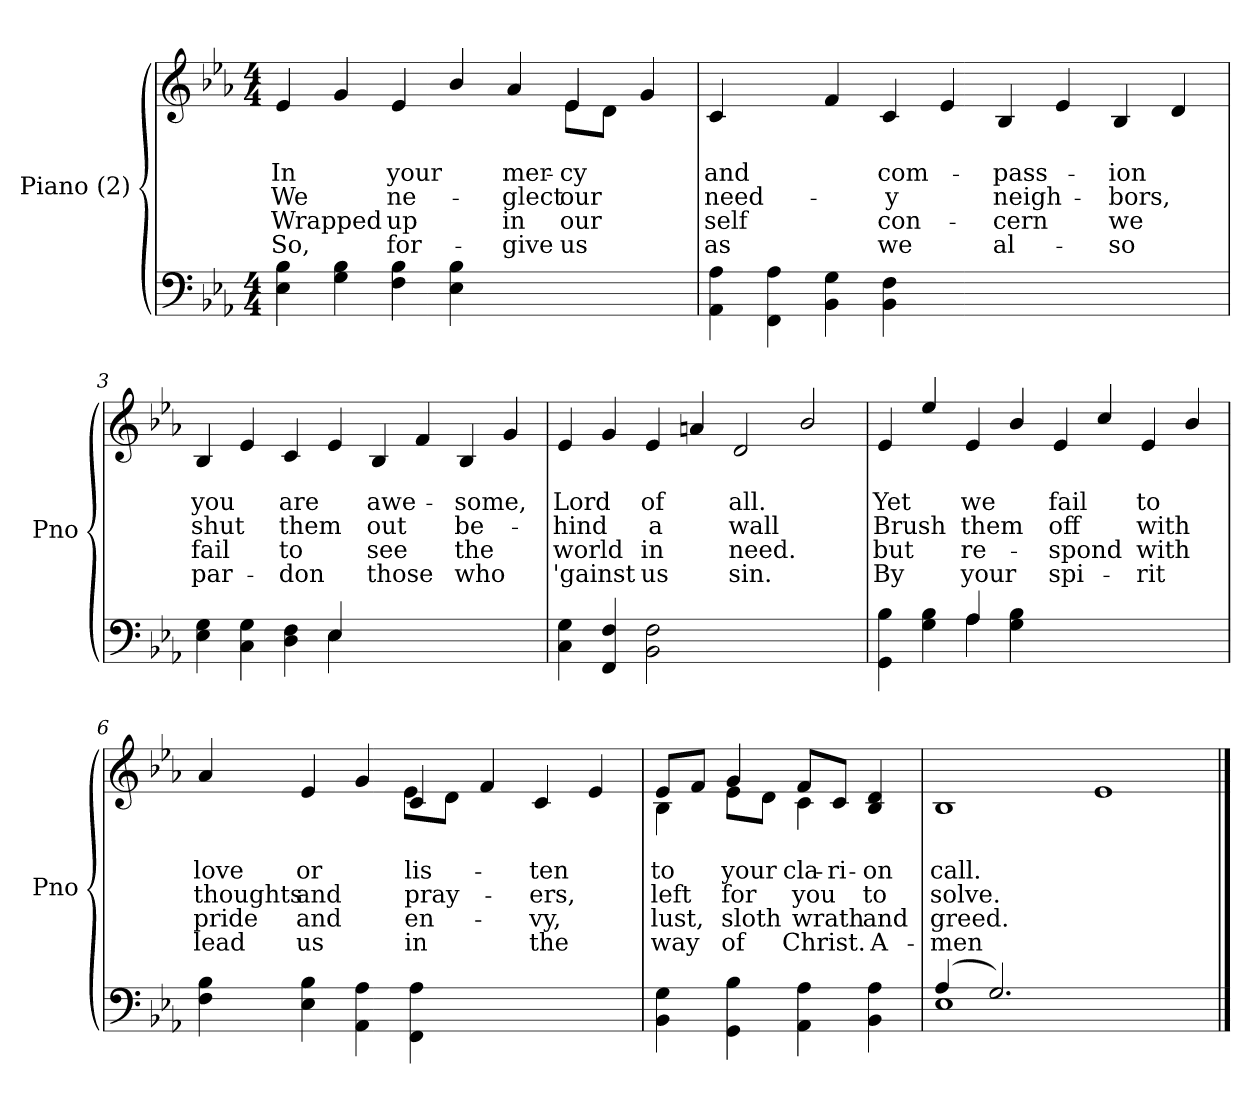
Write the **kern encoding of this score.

**kern	**kern	**text	**text	**text	**text	**text
*part2	*part1	*part1	*part1	*part1	*part1	*part1
*staff2	*staff1	*staff1	*staff1	*staff1	*staff1	*staff1
*I"Piano (2)	*I"Piano (2)	*	*	*	*	*
*I'Pno	*I'Pno	*	*	*	*	*
*clefF4	*clefG2	*	*	*	*	*
*k[b-e-a-]	*k[b-e-a-]	*	*	*	*	*
*M4/4	*M4/4	*	*	*	*	*
=1	=1	=1	=1	=1	=1	=1
!	!LO:TX:b:i:t=Verse	!	!	!	!	!
!	!	!LO:LY:b	!LO:LY:b	!LO:LY:b	!LO:LY:b	!LO:LY:b
*	*^	*	*	*	*	*
4E-\ 4B-\	4e-/	2.ryy	.	In	We	Wrapped	So,
4G\ 4B-\	4g/	.	.	.	.	.	.
!	!	!	!	!LO:LY:b	!LO:LY:b	!LO:LY:b	!LO:LY:b
4F\ 4B-\	4e-/	.	.	your	ne-	up	for-
4E-\ 4B-\	4b-/	4ryy	.	.	.	.	.
!	!	!	!	!LO:LY:b	!LO:LY:b	!LO:LY:b	!LO:LY:b
2.ryy	4a-/	4ryy	.	mer-	-glect	in	-give
!	!	!	!	!LO:LY:b	!LO:LY:b	!LO:LY:b	!LO:LY:b
.	4e-/	8e-\L	.	-cy	our	our	us
.	.	8d\J	.	.	.	.	.
.	4g/	4ryy	.	.	.	.	.
=2	=2	=2	=2	=2	=2	=2	=2
!	!	!	!	!LO:LY:b	!LO:LY:b	!LO:LY:b	!LO:LY:b
*	*v	*v	*	*	*	*	*
4AA-\ 4A-\	4c/	.	and	need-	self	as
4FF\ 4A-\	4ryy	.	.	.	.	.
4BB-\ 4G\	4f/	.	.	.	.	.
!	!	!	!LO:LY:b	!LO:LY:b	!LO:LY:b	!LO:LY:b
4BB-\ 4F\	4c/	.	com-	-y	con-	we
1ryy	4e-/	.	.	.	.	.
!	!	!	!LO:LY:b	!LO:LY:b	!LO:LY:b	!LO:LY:b
.	4B-/	.	-pass-	neigh-	-cern	al-
.	4e-/	.	.	.	.	.
!	!	!	!LO:LY:b	!LO:LY:b	!LO:LY:b	!LO:LY:b
.	4B-/	.	-ion	-bors,	we	-so
4ryy	4d/	.	.	.	.	.
=3	=3	=3	=3	=3	=3	=3
*^	*	*	*	*	*	*
!	!	!	!	!LO:LY:b	!LO:LY:b	!LO:LY:b	!LO:LY:b
4E-\ 4G\	2ryy	4B-/	.	you	shut	fail	par-
4C\ 4G\	.	4e-/	.	.	.	.	.
!	!	!	!	!LO:LY:b	!LO:LY:b	!LO:LY:b	!LO:LY:b
4D\ 4F\	4ryy	4c/	.	are	them	to	-don
4E-/	4E-\	4e-/	.	.	.	.	.
!	!	!	!	!LO:LY:b	!LO:LY:b	!LO:LY:b	!LO:LY:b
1ryy	1ryy	4B-/	.	awe-	out	see	those
.	.	4f/	.	.	.	.	.
!	!	!	!	!LO:LY:b	!LO:LY:b	!LO:LY:b	!LO:LY:b
.	.	4B-/	.	-some,	be-	the	who
.	.	4g/	.	.	.	.	.
*v	*v	*	*	*	*	*	*
=4	=4	=4	=4	=4	=4	=4
!	!	!	!LO:LY:b	!LO:LY:b	!LO:LY:b	!LO:LY:b
4C\ 4G\	4e-/	.	Lord	-hind	world	'gainst
4FF/ 4F/	4g/	.	.	.	.	.
!	!	!	!LO:LY:b	!LO:LY:b	!LO:LY:b	!LO:LY:b
2BB-\ 2F\	4e-/	.	of	a	in	us
.	4an/	.	.	.	.	.
!	!	!	!LO:LY:b	!LO:LY:b	!LO:LY:b	!LO:LY:b
1ryy	2d/	.	all.	wall	need.	sin.
.	2b-/	.	.	.	.	.
!!LO:LB:g=z
=5	=5	=5	=5	=5	=5	=5
*^	*	*	*	*	*	*
!	!	!	!	!LO:LY:b	!LO:LY:b	!LO:LY:b	!LO:LY:b
4GG\ 4B-\	2ryy	4e-/	.	Yet	Brush	but	By
4G\ 4B-\	.	4ee-/	.	.	.	.	.
!	!	!	!	!LO:LY:b	!LO:LY:b	!LO:LY:b	!LO:LY:b
4A-/	4A-\	4e-/	.	we	them	re-	your
4G\ 4B-\	4ryy	4b-/	.	.	.	.	.
!	!	!	!	!LO:LY:b	!LO:LY:b	!LO:LY:b	!LO:LY:b
1ryy	1ryy	4e-/	.	fail	off	-spond	spi-
.	.	4cc/	.	.	.	.	.
!	!	!	!	!LO:LY:b	!LO:LY:b	!LO:LY:b	!LO:LY:b
.	.	4e-/	.	to	with	with	-rit
.	.	4b-/	.	.	.	.	.
*v	*v	*	*	*	*	*	*
=6	=6	=6	=6	=6	=6	=6
!	!	!	!LO:LY:b	!LO:LY:b	!LO:LY:b	!LO:LY:b
*	*^	*	*	*	*	*
4F\ 4B-\	4a-/	2.ryy	.	love	thoughts	pride	lead
!	!	!	!	!LO:LY:b	!LO:LY:b	!LO:LY:b	!LO:LY:b
4E-\ 4B-\	4e-/	.	.	or	and	and	us
4AA-\ 4A-\	4g/	.	.	.	.	.	.
!	!	!	!	!LO:LY:b	!LO:LY:b	!LO:LY:b	!LO:LY:b
4FF\ 4A-\	4c/	8e-\L	.	lis-	pray-	en-	in
.	.	8d\J	.	.	.	.	.
2.ryy	4f/	4ryy	.	.	.	.	.
!	!	!	!	!LO:LY:b	!LO:LY:b	!LO:LY:b	!LO:LY:b
.	4c/	2ryy	.	-ten	-ers,	-vy,	the
.	4e-/	.	.	.	.	.	.
=7	=7	=7	=7	=7	=7	=7	=7
!	!	!	!	!LO:LY:b	!LO:LY:b	!LO:LY:b	!LO:LY:b
4BB-\ 4G\	8e-/L	4B-\	.	to	left	lust,	way
.	8f/J	.	.	.	.	.	.
!	!	!	!	!LO:LY:b	!LO:LY:b	!LO:LY:b	!LO:LY:b
4GG\ 4B-\	4g/	8e-\L	.	your	for	sloth	of
.	.	8d\J	.	.	.	.	.
!	!	!	!	!LO:LY:b	!LO:LY:b	!LO:LY:b	!LO:LY:b
4AA-\ 4A-\	8f/L	4c\	.	cla-	you	wrath	Christ.
!	!	!	!	!LO:LY:b	!	!	!
.	8c/J	.	.	-ri-	.	.	.
!	!	!	!	!LO:LY:b	!LO:LY:b	!LO:LY:b	!LO:LY:b
4BB-\ 4A-\	4B-/ 4d/	4ryy	.	-on	to	and	A-
=8	=8	=8	=8	=8	=8	=8	=8
*^	*	*	*	*	*	*	*
!	!	!	!	!	!LO:LY:b	!LO:LY:b	!LO:LY:b	!LO:LY:b
*	*	*v	*v	*	*	*	*	*
(>4A-/	1E-	1B-	.	call.	solve.	greed.	-men
2.G/)	.	.	.	.	.	.	.
1ryy	1ryy	1e-	.	.	.	.	.
*v	*v	*	*	*	*	*	*
==	==	==	==	==	==	==
*-	*-	*-	*-	*-	*-	*-
